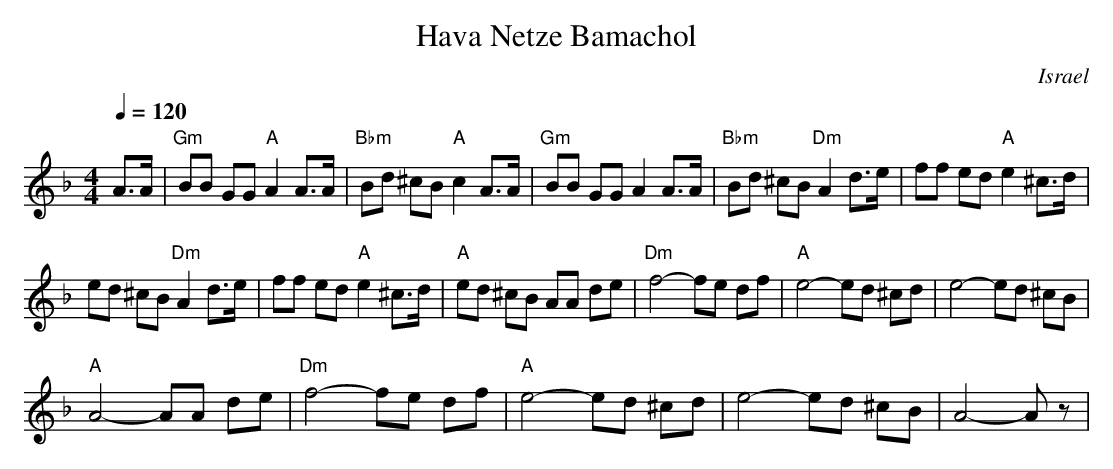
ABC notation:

X:1
T:Hava Netze Bamachol
L:1/8
O:Israel
M:4/4
Q:1/4=120
K:Dm
A>A|"Gm" BB GG "A" A2 A>A|"Bbm" Bd ^cB "A" c2 A>A|"Gm" BB GG A2 A>A|\
"Bbm" Bd ^cB "Dm" A2 d>e| ff ed "A" e2 ^c>d|
ed ^cB "Dm"A2 d>e| ff ed "A"e2 ^c>d|\
"A" ed ^cB AA de |"Dm" f4-fe df |"A" e4-ed ^cd| e4-ed ^cB|
"A" A4-AA de|"Dm" f4-fe df|"A" e4-ed ^cd| e4-ed ^cB |A4-A z|
